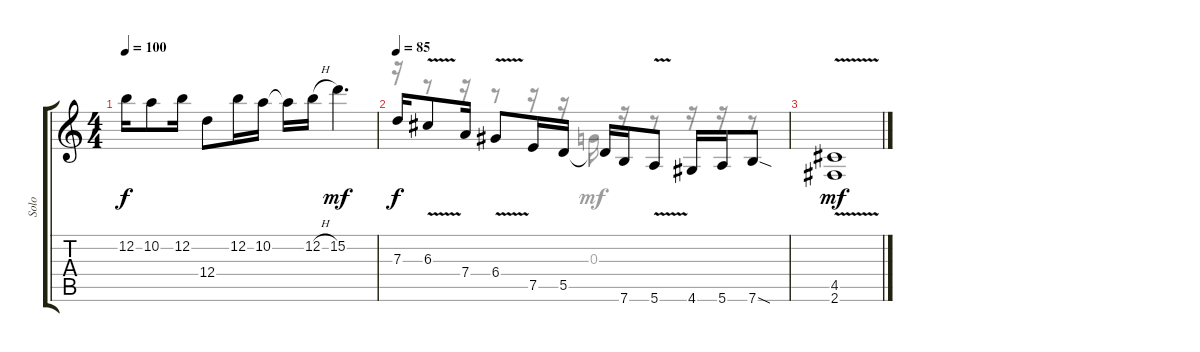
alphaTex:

\track ("Solo" "Solo") {instrument overdrivenguitar}
\staff {score tabs}
\tuning (E4 B3 G3 D3 A2 E2) {hide}
\voice
\ts (4 4)
\tempo 100
\clef g2
\ks c
12.2.16{dy f} 10.2.8 12.2.16 12.4.8 12.2.16 10.2.16 10.2{t}.16 12.2{h}.16 15.2.4{d dy mf} |
\tempo 85
7.3.16{dy f} 6.3{v}.8 7.4.16 6.4{v}.8 7.5.16 5.5.16 5.5{t}.16 7.6.16 5.6{v}.8 4.6.16 5.6.16 7.6{sod}.8 |
(4.5 2.6{v}).1{dy mf}
\voice
\clef g2
\ottava regular
\simile none
\ks c
|
r.16 r.8 r.16 r.8 r.16 r.16 0.3.16 r.16 r.8 r.16 r.16 r.8 |
